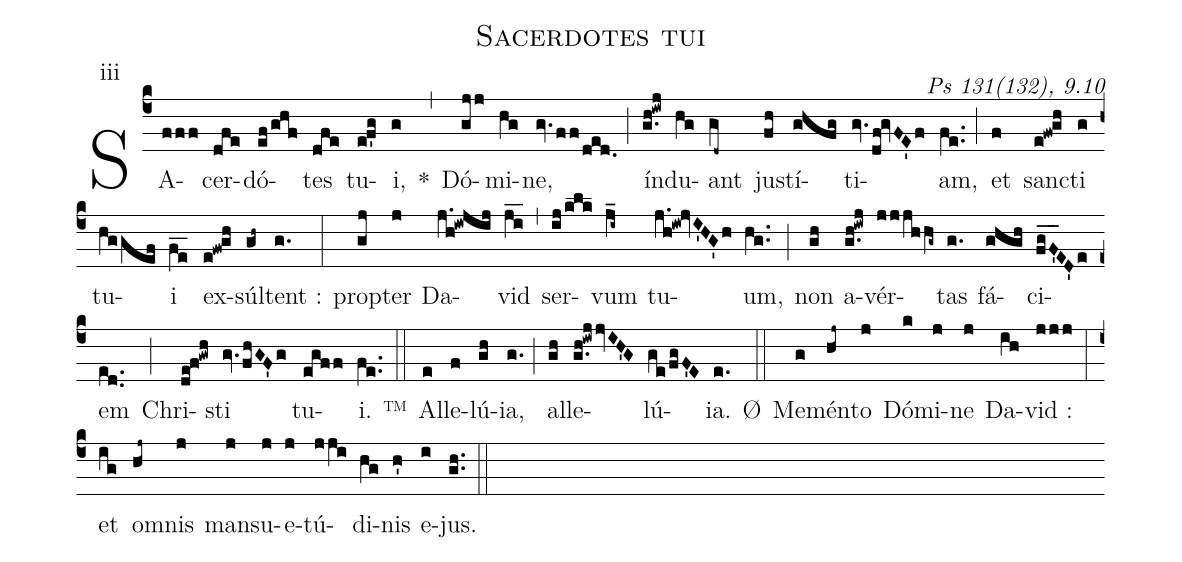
name:Sacerdotes tui;
commentary:Ps 131(132), 9.10;
mode:iii;
%%
(c4) SA(fff)cer(dfe)dó(ef/ghf)tes(dfe) tu(e!f'g)i,(g) *(,) Dó(gjj)mi(hg)ne,(gv.ff/ded.) (;) ín(g.h!iwj)du(hg)ant(gd~) ju(fh)stí(ghfg)ti(gv.df!gvFE'f)am,(fe..) (;) et(f) sanc(e!fw!gh)ti(g) tu(hggef)i(fe__) ex(e!fw!gh)súl(gh~)tent~:(g.) (:) pro(gj)pter(j) Da(j.h!iwjij)vid(ji__) (,) ser(ij/klk)vum(j_i~) tu(j.h!iw!jvI'HG'h)um,(hg..) (;) non(gh) a(g.h!iwj)vér(jjjhhg~)tas(g.) fá(ghgh)ci(fg_F'_ED'e)em(ed..) (;) Chri(de!f!gwh)sti(gv./fhGF'g) tu(egff)i.(fe..) ™(::) Al(e)le(f)lú(gh)ia,(g.) (;) al(gh)le(g.h!iwjjvIH'G)lú(ge/fgF'E)ia.(e.) Ø(::) Me(g)mén(hj~)to(j) Dó(k)mi(j)ne(j) Da(ih)vid~:(jjj) (:) et(ig) o(hj~)mnis(j) man(j)su(j)e(j)tú(jji)di(hg)nis(h') e(i)jus.(gh..) (::)
